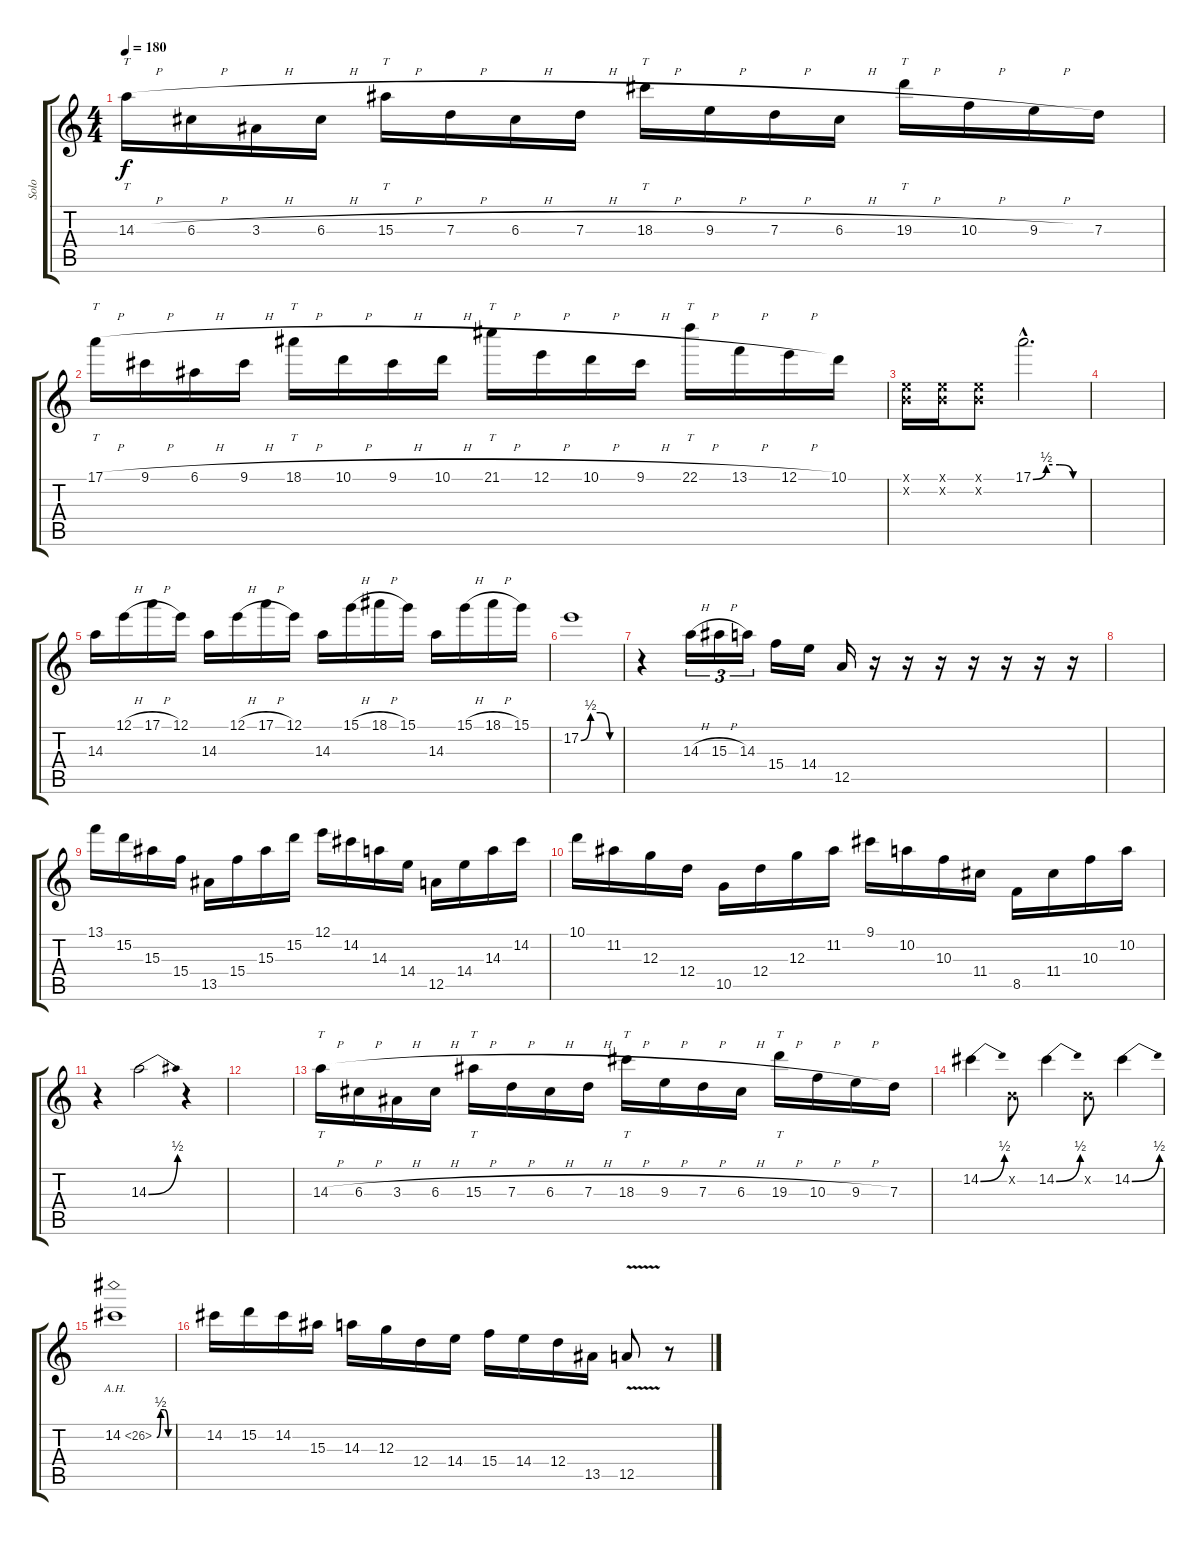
\track ("Solo" "Solo") {instrument overdrivenguitar}
\staff {score tabs}
\tuning (E4 B3 G3 D3 A2 E2) {hide}
\ts (4 4)
\tempo 180
\clef g2
\ks c
14.3{h}.16{tt dy f} 6.3{h}.16 3.3{h}.16 6.3{h}.16 15.3{h}.16{tt} 7.3{h}.16 6.3{h}.16 7.3{h}.16 18.3{h}.16{tt} 9.3{h}.16 7.3{h}.16 6.3{h}.16 19.3{h}.16{tt} 10.3{h}.16 9.3{h}.16 7.3.16 |
17.1{h}.16{tt} 9.1{h}.16 6.1{h}.16 9.1{h}.16 18.1{h}.16{tt} 10.1{h}.16 9.1{h}.16 10.1{h}.16 21.1{h}.16{tt} 12.1{h}.16 10.1{h}.16 9.1{h}.16 22.1{h}.16{tt} 13.1{h}.16 12.1{h}.16 10.1.16 |
(0.1{x} 0.2{x}).16 (0.1{x} 0.2{x}).16 (0.1{x} 0.2{x}).8 17.1{be (custom 0 0 15 2 30 2 45 0 60 0) hac}.2{d} |
|
14.3.16 12.1{h}.16 17.1{h}.16 12.1.16 14.3.16 12.1{h}.16 17.1{h}.16 12.1.16 14.3.16 15.1{h}.16 18.1{h}.16 15.1.16 14.3.16 15.1{h}.16 18.1{h}.16 15.1.16 |
17.2{be (custom 0 0 15 2 30 2 45 0 60 0)}.1 |
r.4 14.3{h}.16{tu (3 2)} 15.3{h}.16{tu (3 2)} 14.3.16{tu (3 2)} 15.4.16 14.4.16 12.5.16 r.16 r.16 r.16 r.16 r.16 r.16 r.16 |
|
13.1.16 15.2.16 15.3.16 15.4.16 13.5.16 15.4.16 15.3.16 15.2.16 12.1.16 14.2.16 14.3.16 14.4.16 12.5.16 14.4.16 14.3.16 14.2.16 |
10.1.16 11.2.16 12.3.16 12.4.16 10.5.16 12.4.16 12.3.16 11.2.16 9.1.16 10.2.16 10.3.16 11.4.16 8.5.16 11.4.16 10.3.16 10.2.16 |
r.4 14.3{be (bend 0 0 60 2)}.2 r.4 |
|
14.3{h}.16{tt} 6.3{h}.16 3.3{h}.16 6.3{h}.16 15.3{h}.16{tt} 7.3{h}.16 6.3{h}.16 7.3{h}.16 18.3{h}.16{tt} 9.3{h}.16 7.3{h}.16 6.3{h}.16 19.3{h}.16{tt} 10.3{h}.16 9.3{h}.16 7.3.16 |
14.2{be (bend 0 0 60 2)}.4 0.2{x}.8 14.2{be (bend 0 0 60 2)}.4 0.2{x}.8 14.2{be (bend 0 0 60 2)}.4 |
14.2{be (custom 0 0 15 2 30 2 45 0 60 0) ah 12}.1 |
14.2.16 15.2.16 14.2.16 15.3.16 14.3.16 12.3.16 12.4.16 14.4.16 15.4.16 14.4.16 12.4.16 13.5.16 12.5{v}.8 r.8
